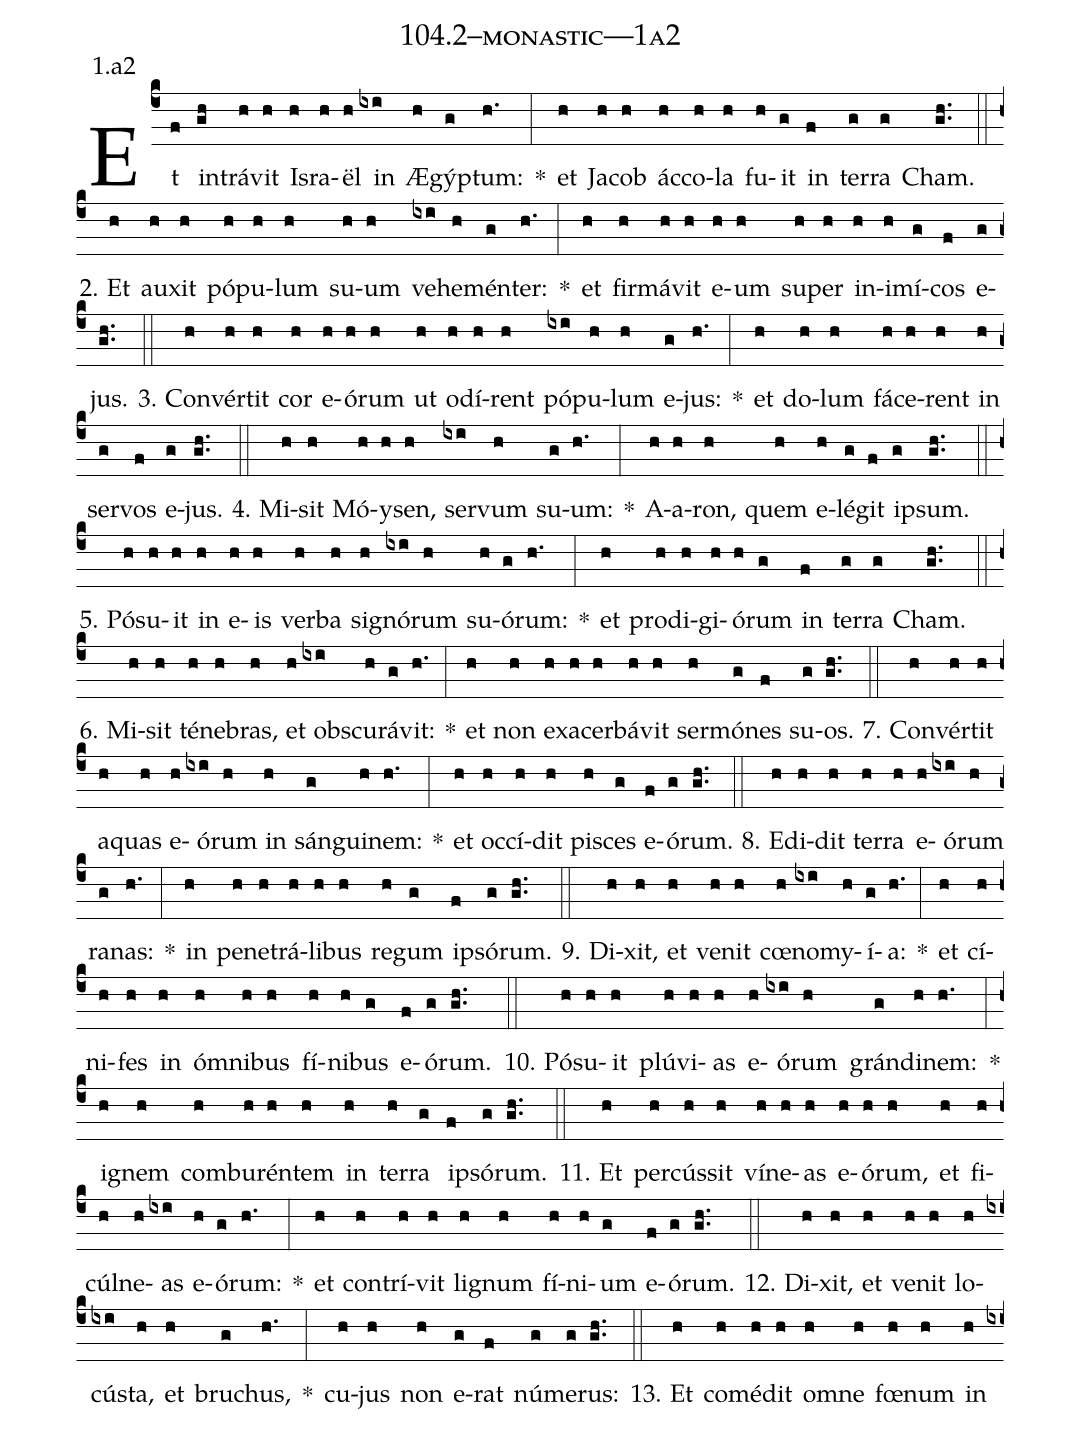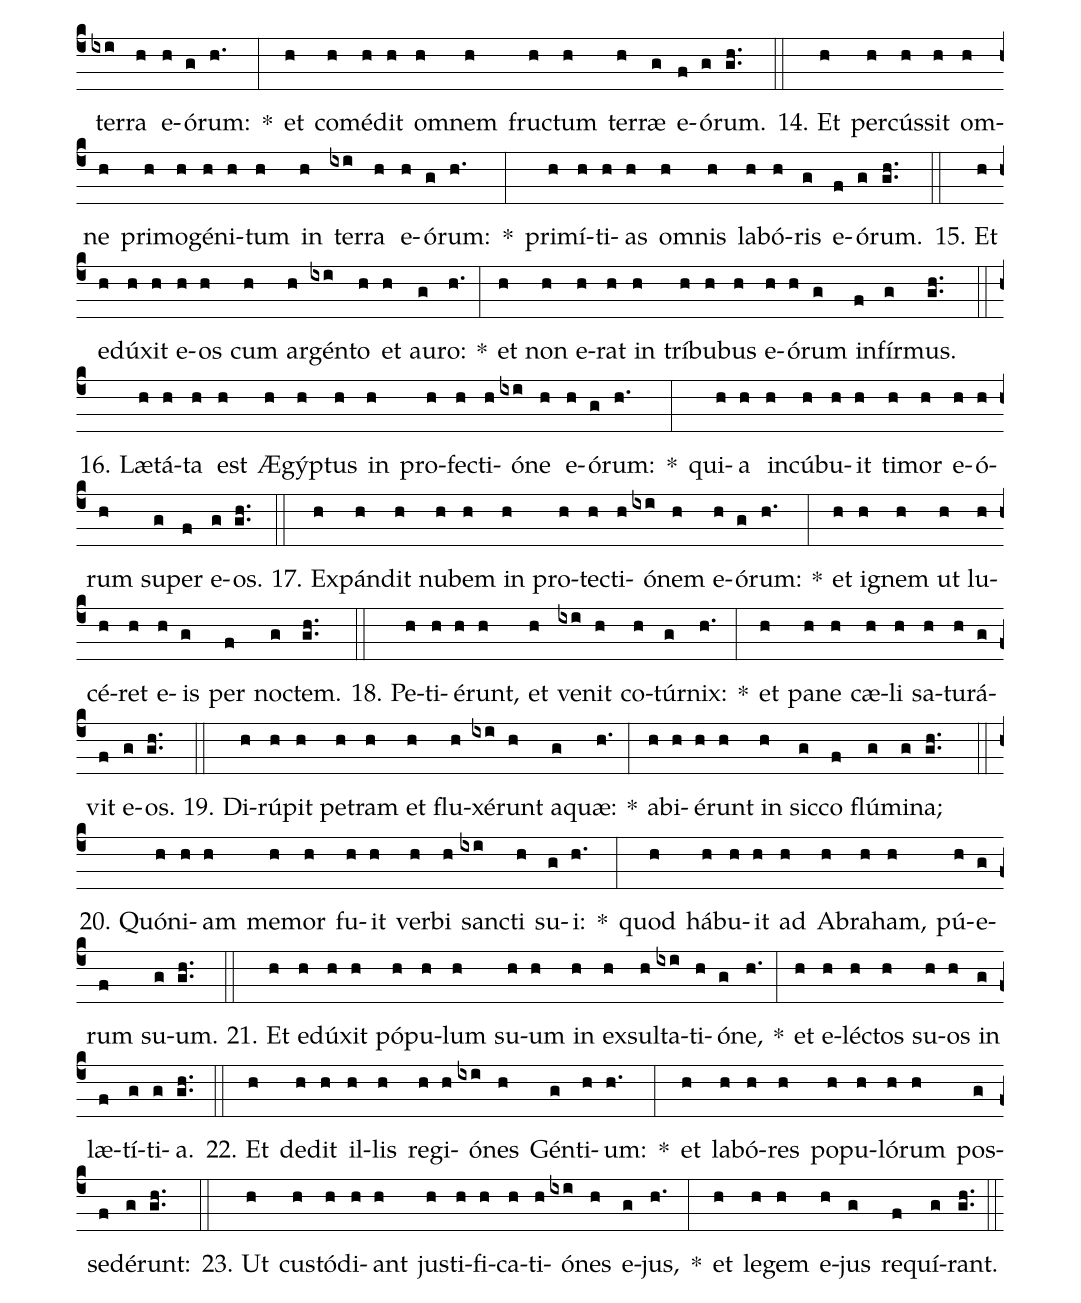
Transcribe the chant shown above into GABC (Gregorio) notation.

name: 104.2--monastic---1a2;
annotation: 1.a2;
%%
(c4)Et(f) in(gh)trá(h)vit(h) Is(h)ra(h)ël(h) in(ixi) Æ(h)gýp(g)tum:(h.) *(:) et(h) Ja(h)cob(h) ác(h)co(h)la(h) fu(h)it(g) in(f) ter(g)ra(g) Cham.(gh..) (::)
2. Et(h) au(h)xit(h) pó(h)pu(h)lum(h) su(h)um(h) ve(ixi)he(h)mén(g)ter:(h.) *(:) et(h) fir(h)má(h)vit(h) e(h)um(h) su(h)per(h) in(h)i(h)mí(g)cos(f) e(g)jus.(gh..) (::)
3. Con(h)vér(h)tit(h) cor(h) e(h)ó(h)rum(h) ut(h) o(h)dí(h)rent(h) pó(ixi)pu(h)lum(h) e(g)jus:(h.) *(:) et(h) do(h)lum(h) fá(h)ce(h)rent(h) in(h) ser(g)vos(f) e(g)jus.(gh..) (::)
4. Mi(h)sit(h) Mó(h)y(h)sen,(h) ser(ixi)vum(h) su(g)um:(h.) *(:) A(h)a(h)ron,(h) quem(h) e(h)lé(g)git(f) ip(g)sum.(gh..) (::)
5. Pó(h)su(h)it(h) in(h) e(h)is(h) ver(h)ba(h) si(h)gnó(ixi)rum(h) su(h)ó(g)rum:(h.) *(:) et(h) prod(h)i(h)gi(h)ó(h)rum(g) in(f) ter(g)ra(g) Cham.(gh..) (::)
6. Mi(h)sit(h) té(h)ne(h)bras,(h) et(h) obs(ixi)cu(h)rá(g)vit:(h.) *(:) et(h) non(h) ex(h)a(h)cer(h)bá(h)vit(h) ser(h)mó(g)nes(f) su(g)os.(gh..) (::)
7. Con(h)vér(h)tit(h) a(h)quas(h) e(h)ó(ixi)rum(h) in(h) sán(g)gui(h)nem:(h.) *(:) et(h) oc(h)cí(h)dit(h) pi(h)sces(g) e(f)ó(g)rum.(gh..) (::)
8. E(h)di(h)dit(h) ter(h)ra(h) e(h)ó(ixi)rum(h) ra(g)nas:(h.) *(:) in(h) pe(h)ne(h)trá(h)li(h)bus(h) re(h)gum(g) ip(f)só(g)rum.(gh..) (::)
9. Di(h)xit,(h) et(h) ve(h)nit(h) cœ(h)no(ixi)my(h)í(g)a:(h.) *(:) et(h) cí(h)ni(h)fes(h) in(h) óm(h)ni(h)bus(h) fí(h)ni(h)bus(g) e(f)ó(g)rum.(gh..) (::)
10. Pó(h)su(h)it(h) plú(h)vi(h)as(h) e(h)ó(ixi)rum(h) grán(g)di(h)nem:(h.) *(:) i(h)gnem(h) com(h)bu(h)rén(h)tem(h) in(h) ter(h)ra(g) ip(f)só(g)rum.(gh..) (::)
11. Et(h) per(h)cús(h)sit(h) ví(h)ne(h)as(h) e(h)ó(h)rum,(h) et(h) fi(h)cúl(h)ne(h)as(ixi) e(h)ó(g)rum:(h.) *(:) et(h) con(h)trí(h)vit(h) li(h)gnum(h) fí(h)ni(h)um(g) e(f)ó(g)rum.(gh..) (::)
12. Di(h)xit,(h) et(h) ve(h)nit(h) lo(h)cús(ixi)ta,(h) et(h) bru(g)chus,(h.) *(:) cu(h)jus(h) non(h) e(g)rat(f) nú(g)me(g)rus:(gh..) (::)
13. Et(h) com(h)é(h)dit(h) om(h)ne(h) fœ(h)num(h) in(h) ter(ixi)ra(h) e(h)ó(g)rum:(h.) *(:) et(h) com(h)é(h)dit(h) om(h)nem(h) fruc(h)tum(h) ter(h)ræ(g) e(f)ó(g)rum.(gh..) (::)
14. Et(h) per(h)cús(h)sit(h) om(h)ne(h) pri(h)mo(h)gé(h)ni(h)tum(h) in(h) ter(ixi)ra(h) e(h)ó(g)rum:(h.) *(:) pri(h)mí(h)ti(h)as(h) om(h)nis(h) la(h)bó(h)ris(g) e(f)ó(g)rum.(gh..) (::)
15. Et(h) e(h)dú(h)xit(h) e(h)os(h) cum(h) ar(h)gén(ixi)to(h) et(h) au(g)ro:(h.) *(:) et(h) non(h) e(h)rat(h) in(h) trí(h)bu(h)bus(h) e(h)ó(h)rum(g) in(f)fír(g)mus.(gh..) (::)
16. Læ(h)tá(h)ta(h) est(h) Æ(h)gýp(h)tus(h) in(h) pro(h)fec(h)ti(h)ó(ixi)ne(h) e(h)ó(g)rum:(h.) *(:) qui(h)a(h) in(h)cú(h)bu(h)it(h) ti(h)mor(h) e(h)ó(h)rum(h) su(g)per(f) e(g)os.(gh..) (::)
17. Ex(h)pán(h)dit(h) nu(h)bem(h) in(h) pro(h)tec(h)ti(h)ó(ixi)nem(h) e(h)ó(g)rum:(h.) *(:) et(h) i(h)gnem(h) ut(h) lu(h)cé(h)ret(h) e(h)is(g) per(f) noc(g)tem.(gh..) (::)
18. Pe(h)ti(h)é(h)runt,(h) et(h) ve(ixi)nit(h) co(h)túr(g)nix:(h.) *(:) et(h) pa(h)ne(h) cæ(h)li(h) sa(h)tu(h)rá(g)vit(f) e(g)os.(gh..) (::)
19. Di(h)rú(h)pit(h) pe(h)tram(h) et(h) flu(h)xé(ixi)runt(h) a(g)quæ:(h.) *(:) ab(h)i(h)é(h)runt(h) in(h) sic(g)co(f) flú(g)mi(g)na;(gh..) (::)
20. Quón(h)i(h)am(h) me(h)mor(h) fu(h)it(h) ver(h)bi(h) sanc(ixi)ti(h) su(g)i:(h.) *(:) quod(h) há(h)bu(h)it(h) ad(h) A(h)bra(h)ham,(h) pú(h)e(g)rum(f) su(g)um.(gh..) (::)
21. Et(h) e(h)dú(h)xit(h) pó(h)pu(h)lum(h) su(h)um(h) in(h) ex(h)sul(h)ta(ixi)ti(h)ó(g)ne,(h.) *(:) et(h) e(h)léc(h)tos(h) su(h)os(h) in(g) læ(f)tí(g)ti(g)a.(gh..) (::)
22. Et(h) de(h)dit(h) il(h)lis(h) re(h)gi(h)ó(ixi)nes(h) Gén(g)ti(h)um:(h.) *(:) et(h) la(h)bó(h)res(h) po(h)pu(h)ló(h)rum(h) pos(g)se(f)dé(g)runt:(gh..) (::)
23. Ut(h) cus(h)tó(h)di(h)ant(h) jus(h)ti(h)fi(h)ca(h)ti(h)ó(ixi)nes(h) e(g)jus,(h.) *(:) et(h) le(h)gem(h) e(h)jus(g) re(f)quí(g)rant.(gh..) (::)
